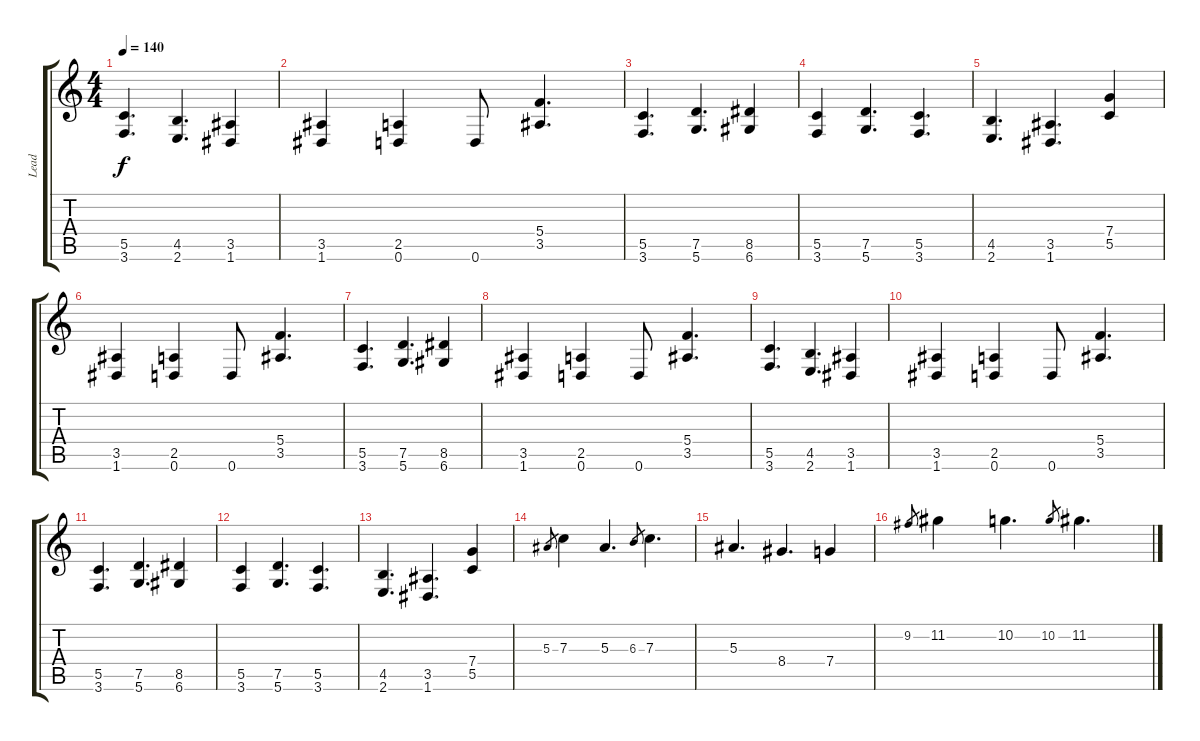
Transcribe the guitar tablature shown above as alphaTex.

\track ("Lead" "Lead") {instrument distortionguitar}
\staff {score tabs}
\tuning (D4 A3 F3 C3 G2 D2) {hide}
\ts (4 4)
\tempo 140
\clef g2
\ks c
(5.5 3.6).4{d dy f} (4.5 2.6).4{d} (3.5 1.6).4 |
(3.5 1.6).4 (2.5 0.6).4 0.6.8 (5.4 3.5).4{d} |
(5.5 3.6).4{d} (7.5 5.6).4{d} (8.5 6.6).4 |
(5.5 3.6).4 (7.5 5.6).4{d} (5.5 3.6).4{d} |
(4.5 2.6).4{d} (3.5 1.6).4{d} (7.4 5.5).4 |
(3.5 1.6).4 (2.5 0.6).4 0.6.8 (5.4 3.5).4{d} |
(5.5 3.6).4{d} (7.5 5.6).4{d} (8.5 6.6).4 |
(3.5 1.6).4 (2.5 0.6).4 0.6.8 (5.4 3.5).4{d} |
(5.5 3.6).4{d} (4.5 2.6).4{d} (3.5 1.6).4 |
(3.5 1.6).4 (2.5 0.6).4 0.6.8 (5.4 3.5).4{d} |
(5.5 3.6).4{d} (7.5 5.6).4{d} (8.5 6.6).4 |
(5.5 3.6).4 (7.5 5.6).4{d} (5.5 3.6).4{d} |
(4.5 2.6).4{d} (3.5 1.6).4{d} (7.4 5.5).4 |
5.3.8{gr} 7.3.4{instrument overdrivenguitar} 5.3.4{d} 6.3.8{gr} 7.3.4{d} |
5.3.4{d} 8.4.4{d} 7.4.4 |
9.2.8{gr} 11.2.4 10.2.4{d} 10.2.8{gr} 11.2.4{d}
